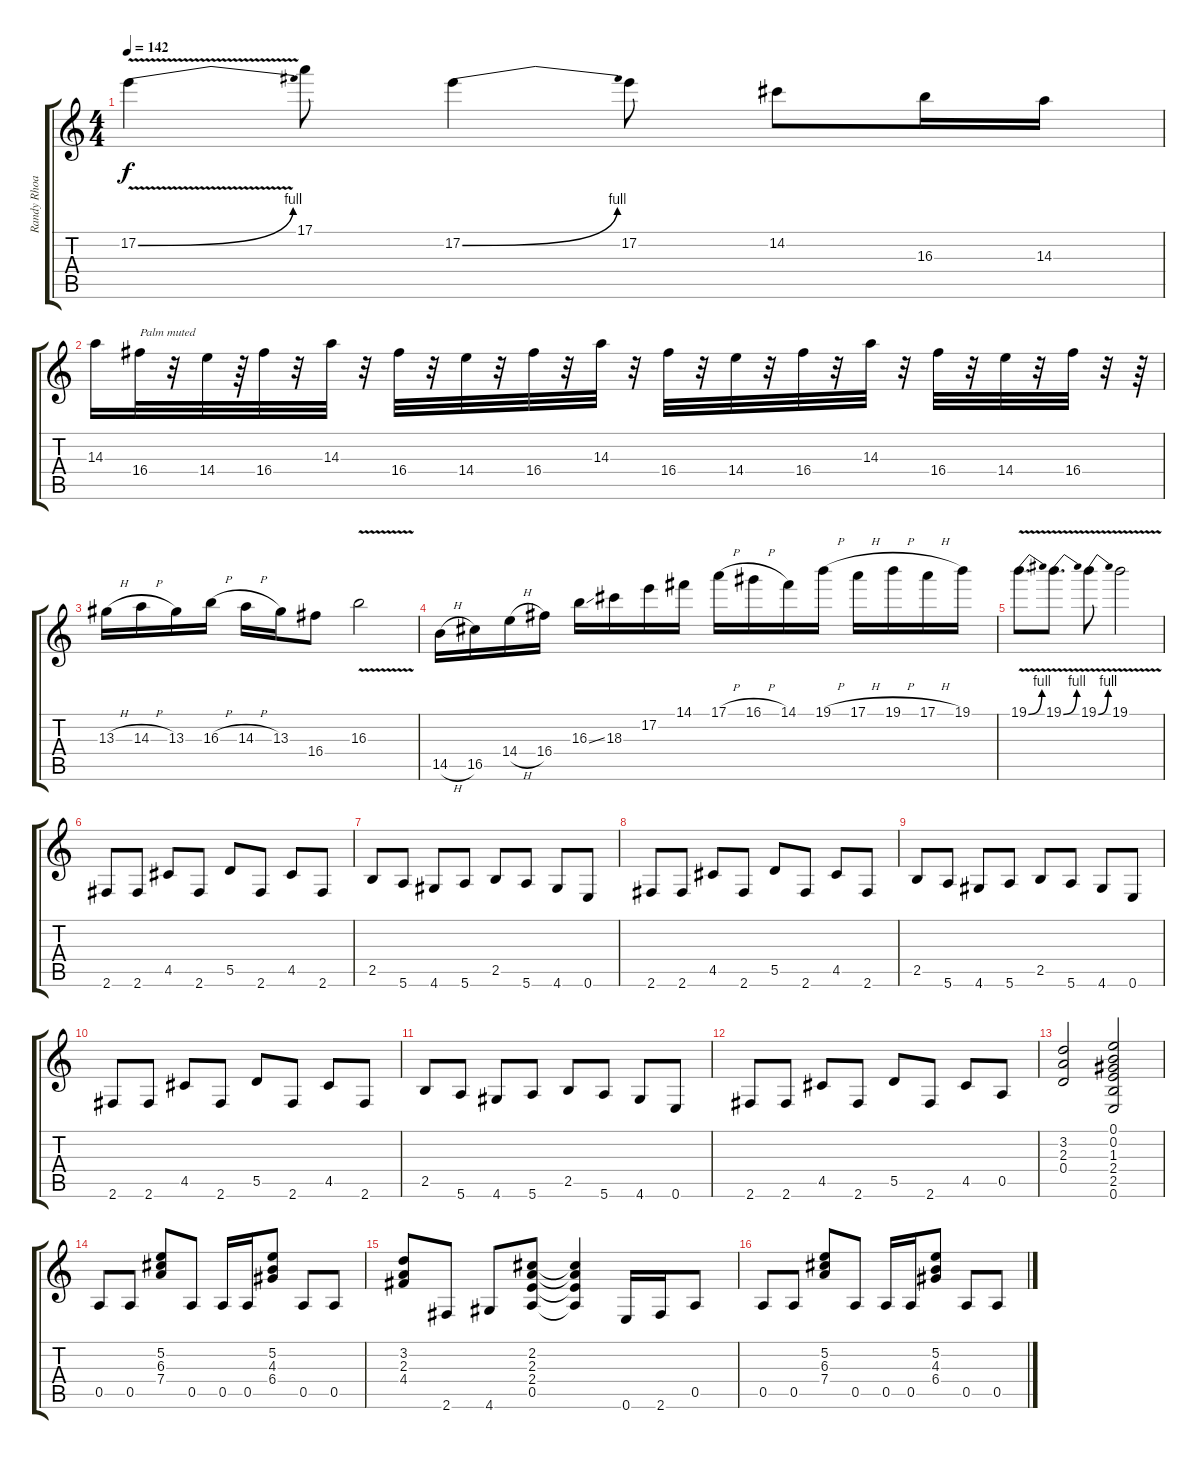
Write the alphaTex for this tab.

\track ("Randy Rhoads" "Randy Rhoa") {instrument distortionguitar}
\staff {score tabs}
\tuning (E4 B3 G3 D3 A2 E2) {hide}
\ts (4 4)
\tempo 142
\clef g2
\ks c
17.2{be (bend 0 0 60 4) v}.4{dy f} 17.1.8 17.2{be (bend 0 0 60 4)}.4 17.2.8 14.2.8 16.3.16 14.3.16 |
14.3.16 16.4.32{txt "Palm muted"} r.32 14.4.32 r.64 16.4.32 r.32 14.3.32 r.32 16.4.32 r.32 14.4.32 r.32 16.4.32 r.32 14.3.32 r.32 16.4.32 r.32 14.4.32 r.32 16.4.32 r.32 14.3.32 r.32 16.4.32 r.32 14.4.32 r.32 16.4.32 r.32 r.64 |
13.3{h}.16 14.3{h}.16 13.3.16 16.3{h}.16 14.3{h}.16 13.3.16 16.4.8 16.3{v}.2 |
14.5{h}.16 16.5.16 14.4{h}.16 16.4.16 16.3{ss}.16 18.3.16 17.2.16 14.1.16 17.1{h}.16 16.1{h}.16 14.1.16 19.1{h}.16 17.1{h}.16 19.1{h}.16 17.1{h}.16 19.1.16 |
19.1{be (bend 0 0 60 4) v}.8{d} 19.1{be (bend 0 0 60 4) v}.8{d} 19.1{be (bend 0 0 60 4) v}.8 19.1{v}.2 |
2.6.8 2.6.8 4.5.8 2.6.8 5.5.8 2.6.8 4.5.8 2.6.8 |
2.5.8 5.6.8 4.6.8 5.6.8 2.5.8 5.6.8 4.6.8 0.6.8 |
2.6.8 2.6.8 4.5.8 2.6.8 5.5.8 2.6.8 4.5.8 2.6.8 |
2.5.8 5.6.8 4.6.8 5.6.8 2.5.8 5.6.8 4.6.8 0.6.8 |
2.6.8 2.6.8 4.5.8 2.6.8 5.5.8 2.6.8 4.5.8 2.6.8 |
2.5.8 5.6.8 4.6.8 5.6.8 2.5.8 5.6.8 4.6.8 0.6.8 |
2.6.8 2.6.8 4.5.8 2.6.8 5.5.8 2.6.8 4.5.8 0.5.8 |
(3.2 2.3 0.4).2 (0.1 0.2 1.3 2.4 2.5 0.6).2 |
0.5.8 0.5.8 (5.2 6.3 7.4).8 0.5.8 0.5.16 0.5.16 (5.2 4.3 6.4).8 0.5.8 0.5.8 |
(3.2 2.3 4.4).8 2.6.8 4.6.8 (2.2 2.3 2.4 0.5).8 (2.2{t} 2.3{t} 2.4{t} 0.5{t}).4 0.6.16 2.6.16 0.5.8 |
0.5.8 0.5.8 (5.2 6.3 7.4).8 0.5.8 0.5.16 0.5.16 (5.2 4.3 6.4).8 0.5.8 0.5.8
